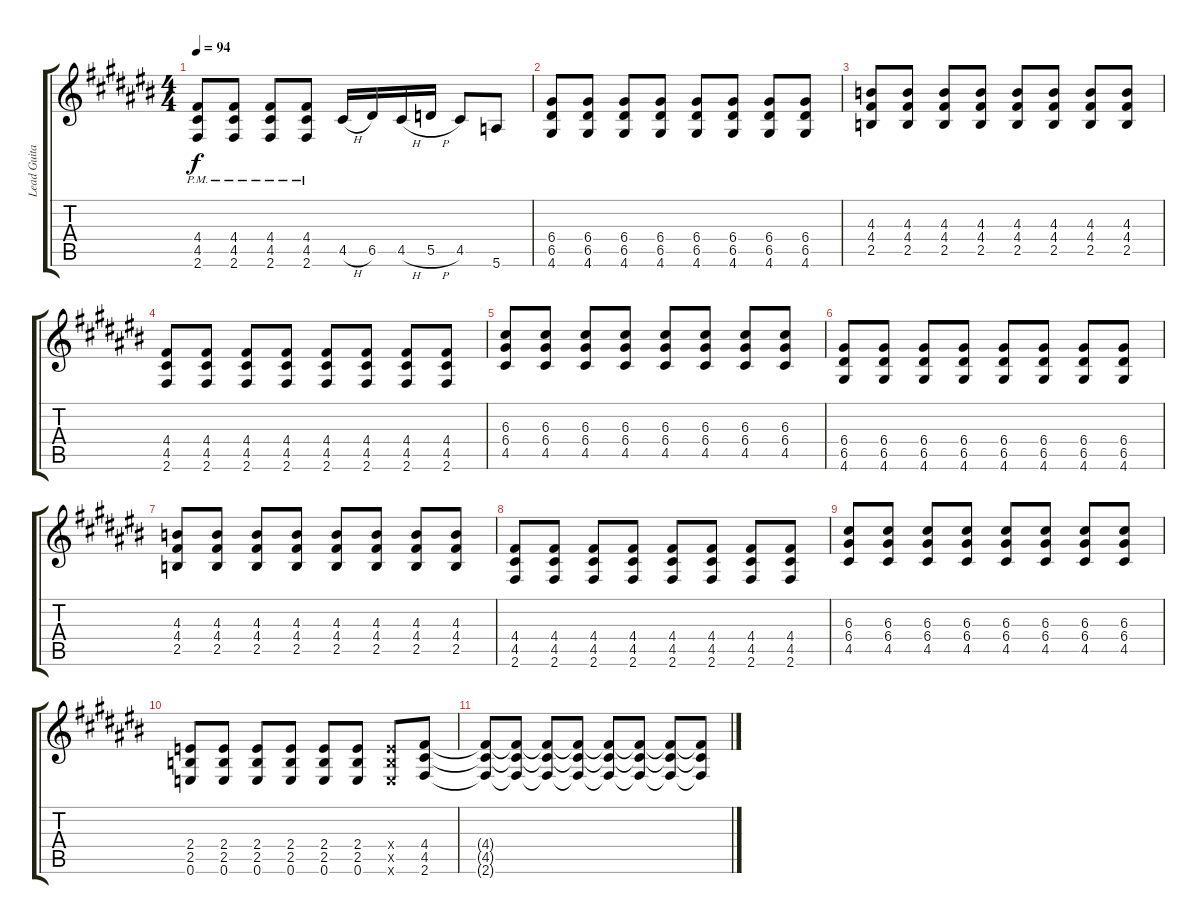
\track ("Lead Guitar" "Lead Guita") {instrument distortionguitar}
\staff {score tabs}
\tuning (E4 B3 G3 D3 A2 E2) {hide}
\ts (4 4)
\tempo 94
\clef g2
\ks c#
(4.4{pm} 4.5{pm} 2.6{pm}).8{dy f} (4.4 4.5{pm} 2.6{pm}).8 (4.4 4.5{pm} 2.6{pm}).8 (4.4 4.5{pm} 2.6{pm}).8 4.5{h}.16 6.5.16 4.5{h}.16 5.5{h}.16 4.5.8 5.6.8 |
(6.4 6.5 4.6).8 (6.4 6.5 4.6).8 (6.4 6.5 4.6).8 (6.4 6.5 4.6).8 (6.4 6.5 4.6).8 (6.4 6.5 4.6).8 (6.4 6.5 4.6).8 (6.4 6.5 4.6).8 |
(4.3 4.4 2.5).8 (4.3 4.4 2.5).8 (4.3 4.4 2.5).8 (4.3 4.4 2.5).8 (4.3 4.4 2.5).8 (4.3 4.4 2.5).8 (4.3 4.4 2.5).8 (4.3 4.4 2.5).8 |
(4.4 4.5 2.6).8 (4.4 4.5 2.6).8 (4.4 4.5 2.6).8 (4.4 4.5 2.6).8 (4.4 4.5 2.6).8 (4.4 4.5 2.6).8 (4.4 4.5 2.6).8 (4.4 4.5 2.6).8 |
(6.3 6.4 4.5).8 (6.3 6.4 4.5).8 (6.3 6.4 4.5).8 (6.3 6.4 4.5).8 (6.3 6.4 4.5).8 (6.3 6.4 4.5).8 (6.3 6.4 4.5).8 (6.3 6.4 4.5).8 |
(6.4 6.5 4.6).8 (6.4 6.5 4.6).8 (6.4 6.5 4.6).8 (6.4 6.5 4.6).8 (6.4 6.5 4.6).8 (6.4 6.5 4.6).8 (6.4 6.5 4.6).8 (6.4 6.5 4.6).8 |
(4.3 4.4 2.5).8 (4.3 4.4 2.5).8 (4.3 4.4 2.5).8 (4.3 4.4 2.5).8 (4.3 4.4 2.5).8 (4.3 4.4 2.5).8 (4.3 4.4 2.5).8 (4.3 4.4 2.5).8 |
(4.4 4.5 2.6).8 (4.4 4.5 2.6).8 (4.4 4.5 2.6).8 (4.4 4.5 2.6).8 (4.4 4.5 2.6).8 (4.4 4.5 2.6).8 (4.4 4.5 2.6).8 (4.4 4.5 2.6).8 |
(6.3 6.4 4.5).8 (6.3 6.4 4.5).8 (6.3 6.4 4.5).8 (6.3 6.4 4.5).8 (6.3 6.4 4.5).8 (6.3 6.4 4.5).8 (6.3 6.4 4.5).8 (6.3 6.4 4.5).8 |
(2.4 2.5 0.6).8 (2.4 2.5 0.6).8 (2.4 2.5 0.6).8 (2.4 2.5 0.6).8 (2.4 2.5 0.6).8 (2.4 2.5 0.6).8 (2.4{x} 2.5{x} 0.6{x}).8 (4.4 4.5 2.6).8 |
(4.4{t} 4.5{t} 2.6{t}).8 (4.4{t} 4.5{t} 2.6{t}).8 (4.4{t} 4.5{t} 2.6{t}).8 (4.4{t} 4.5{t} 2.6{t}).8 (4.4{t} 4.5{t} 2.6{t}).8 (4.4{t} 4.5{t} 2.6{t}).8 (4.4{t} 4.5{t} 2.6{t}).8 (4.4{t} 4.5{t} 2.6{t}).8
